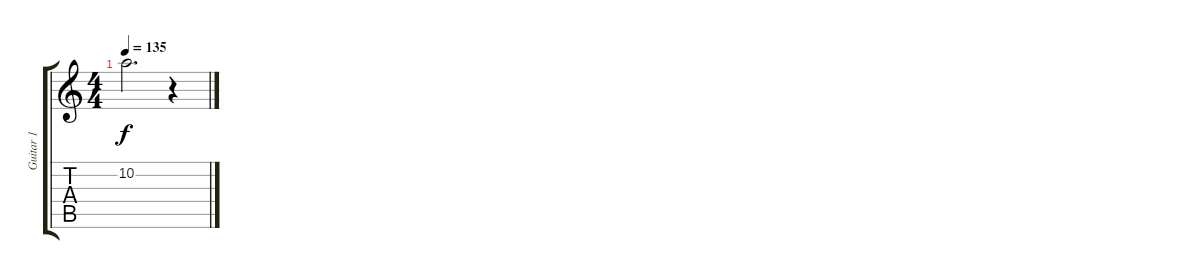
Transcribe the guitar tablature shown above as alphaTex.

\track ("Guitar 1" "Guitar 1") {instrument distortionguitar}
\staff {score tabs}
\tuning (E4 B3 G3 D3 A2 E2) {hide}
\ts (4 4)
\tempo 135
\clef g2
\ks c
10.2{t}.2{d dy f} r.4
